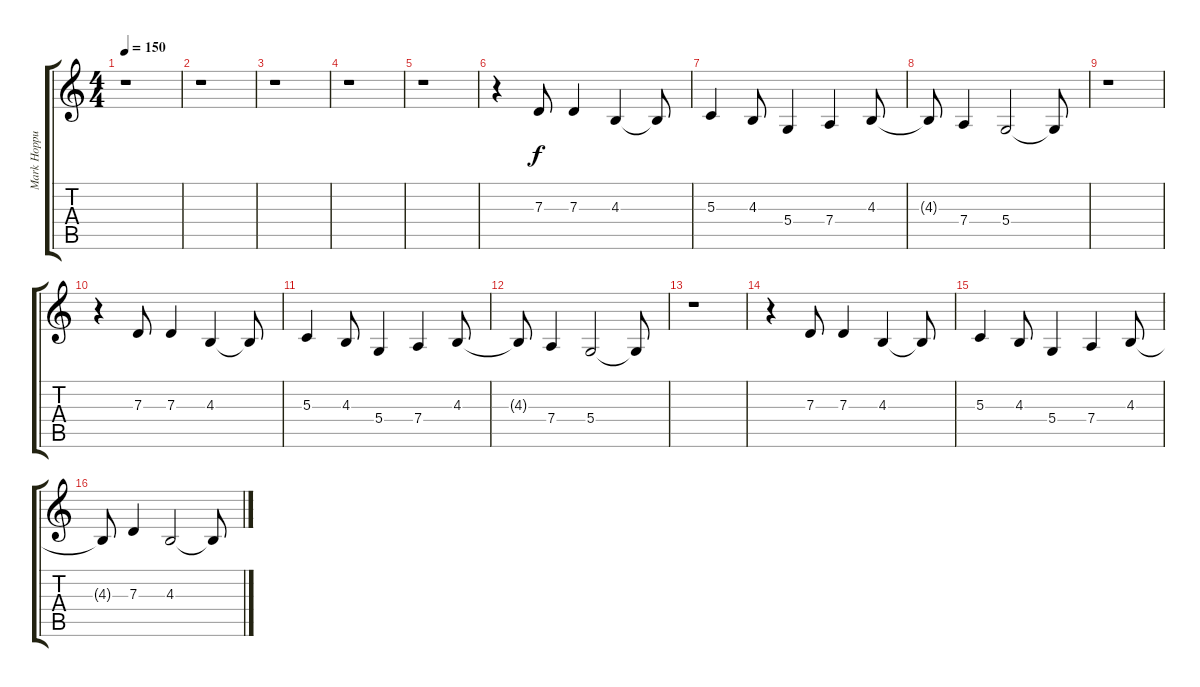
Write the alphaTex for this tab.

\track ("Mark Hoppus (Guest Vocals)" "Mark Hoppu") {instrument shanai}
\staff {score tabs}
\tuning (E4 B3 G3 D3 A2 E2) {hide}
\ts (4 4)
\tempo 150
\clef g2
\ks c
r.1{dy f} |
r.1 |
r.1 |
r.1 |
r.1 |
r.4 7.3.8 7.3.4 4.3.4 4.3{t}.8 |
5.3.4 4.3.8 5.4.4 7.4.4 4.3.8 |
4.3{t}.8 7.4.4 5.4.2 5.4{t}.8 |
r.1 |
r.4 7.3.8 7.3.4 4.3.4 4.3{t}.8 |
5.3.4 4.3.8 5.4.4 7.4.4 4.3.8 |
4.3{t}.8 7.4.4 5.4.2 5.4{t}.8 |
r.1 |
r.4 7.3.8 7.3.4 4.3.4 4.3{t}.8 |
5.3.4 4.3.8 5.4.4 7.4.4 4.3.8 |
4.3{t}.8 7.3.4 4.3.2 4.3{t}.8
